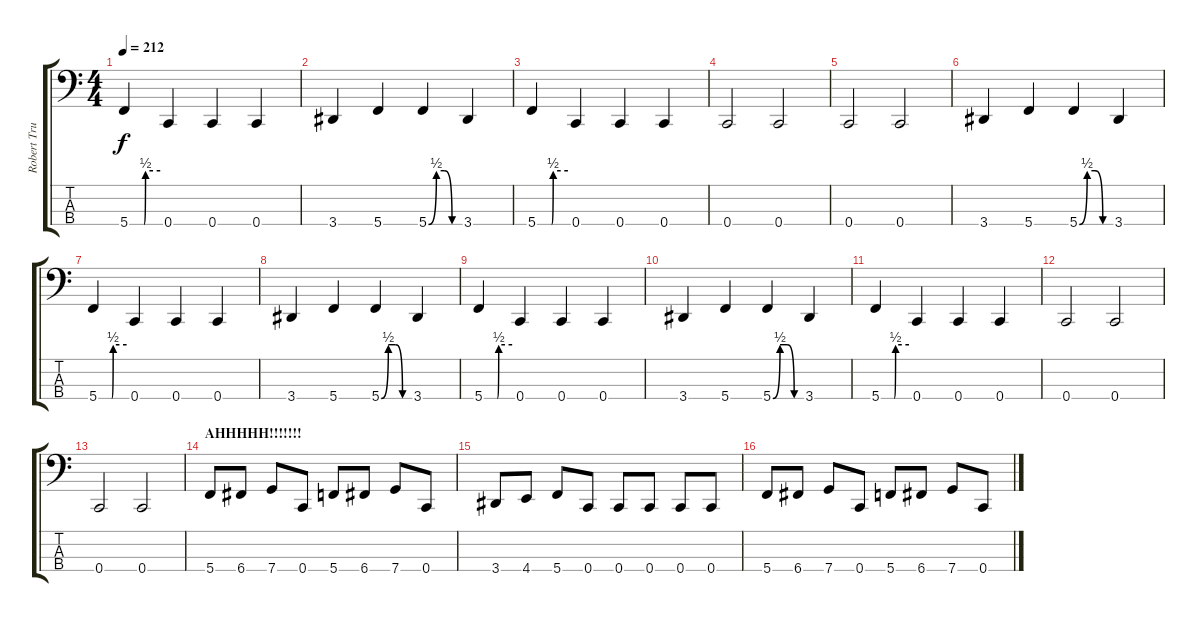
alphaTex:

\track ("Robert Trujillo" "Robert Tru") {instrument electricbassfinger}
\staff {score tabs}
\tuning (F2 C2 G1 C1) {hide}
\ts (4 4)
\tempo 212
\clef f4
\ks c
5.4{be (custom 0 0 28 0 31 2 60 2)}.4{dy f} 0.4.4 0.4.4 0.4.4 |
3.4.4 5.4.4 5.4{be (custom 0 0 15 2 30 2 45 0 60 0)}.4 3.4.4 |
5.4{be (custom 0 0 28 0 31 2 60 2)}.4 0.4.4 0.4.4 0.4.4 |
0.4.2 0.4.2 |
0.4.2 0.4.2 |
3.4.4 5.4.4 5.4{be (custom 0 0 15 2 30 2 45 0 60 0)}.4 3.4.4 |
5.4{be (custom 0 0 28 0 31 2 60 2)}.4 0.4.4 0.4.4 0.4.4 |
3.4.4 5.4.4 5.4{be (custom 0 0 15 2 30 2 45 0 60 0)}.4 3.4.4 |
5.4{be (custom 0 0 28 0 31 2 60 2)}.4 0.4.4 0.4.4 0.4.4 |
3.4.4 5.4.4 5.4{be (custom 0 0 15 2 30 2 45 0 60 0)}.4 3.4.4 |
5.4{be (custom 0 0 28 0 31 2 60 2)}.4 0.4.4 0.4.4 0.4.4 |
0.4.2 0.4.2 |
0.4.2 0.4.2 |
\section ("" "AHHHHH!!!!!!!")
5.4.8 6.4.8 7.4.8 0.4.8 5.4.8 6.4.8 7.4.8 0.4.8 |
3.4.8 4.4.8 5.4.8 0.4.8 0.4.8 0.4.8 0.4.8 0.4.8 |
5.4.8 6.4.8 7.4.8 0.4.8 5.4.8 6.4.8 7.4.8 0.4.8
